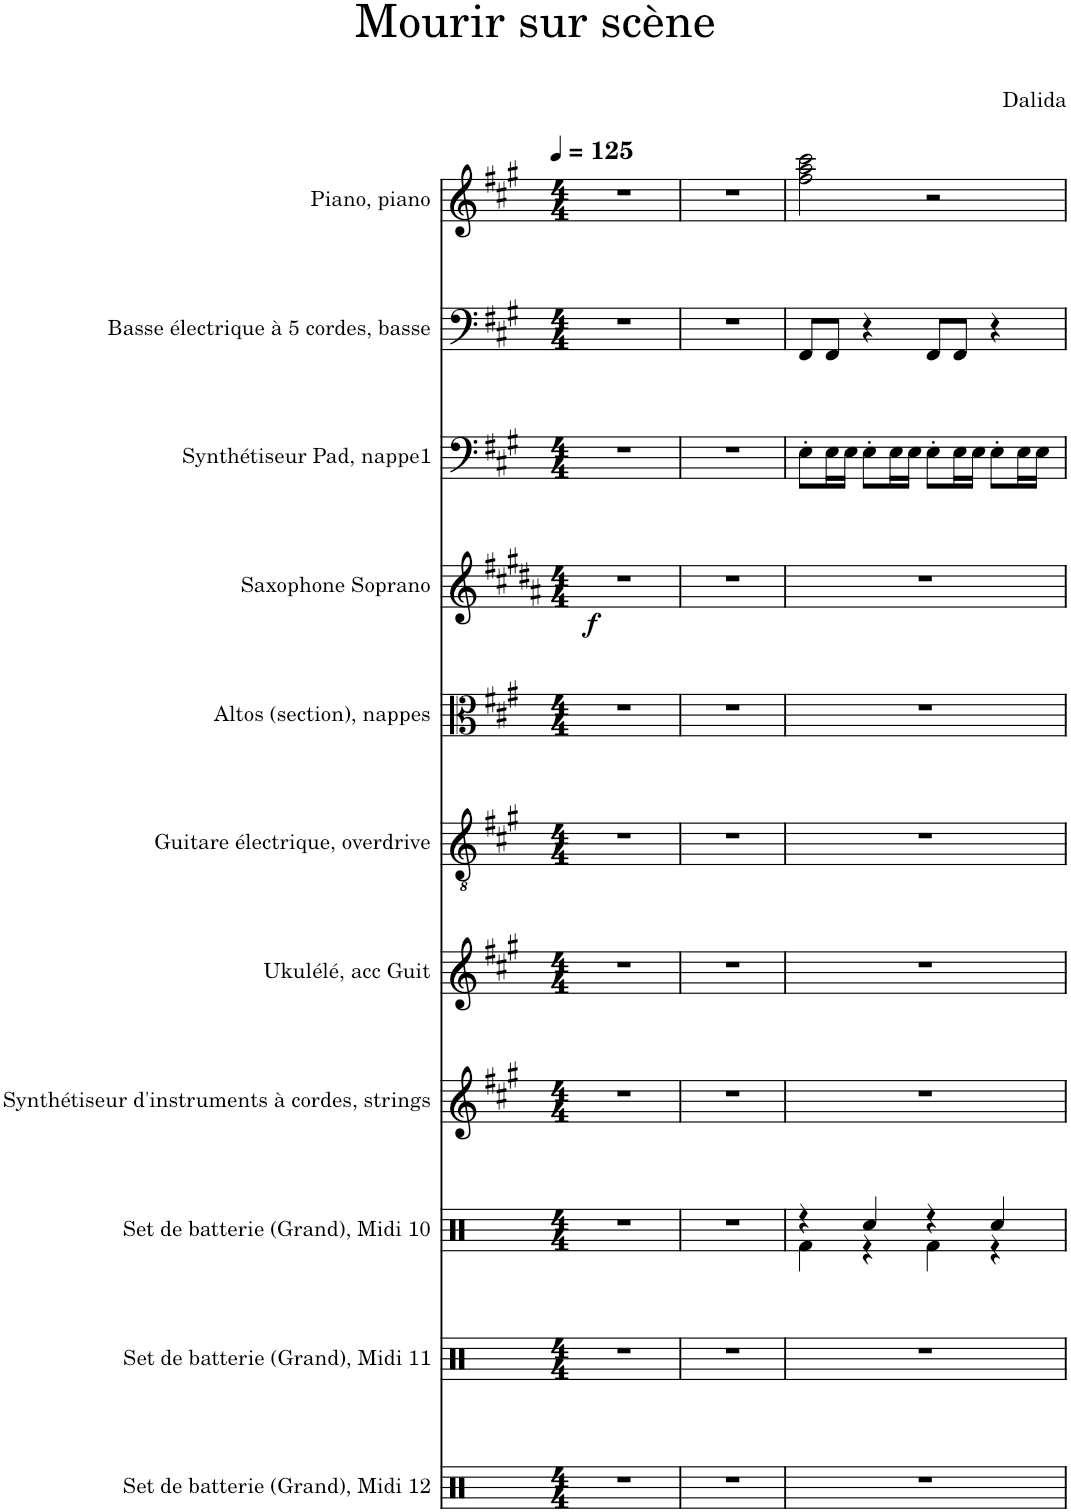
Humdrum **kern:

**kern	**kern	**kern	**kern	**kern	**kern	**kern	**kern	**dynam	**kern	**kern	**kern
*part11	*part10	*part9	*part8	*part7	*part6	*part5	*part4	*part4	*part3	*part2	*part1
*staff11	*staff10	*staff9	*staff8	*staff7	*staff6	*staff5	*staff4	*staff4	*staff3	*staff2	*staff1
*I"Set de batterie (Grand), Midi 12	*I"Set de batterie (Grand), Midi 11	*I"Set de batterie (Grand), Midi 10	*I"Synthétiseur d'instruments à cordes, strings	*I"Ukulélé, acc Guit	*I"Guitare électrique, overdrive	*I"Altos (section), nappes	*I"Saxophone Soprano	*	*I"Synthétiseur Pad, nappe1	*I"Basse électrique à 5 cordes, basse	*I"Piano, piano
*I'Set de Bat.	*I'Set de Bat.	*I'Set de Bat.	*I'Synth.	*I'Uk.	*I'Guit. El.	*I'Alt.	*I'Sax. S.	*	*I'Synth.	*I'B. él.	*I'Pia.
*clefX	*clefX	*clefX	*clefG2	*clefG2	*clefGv2	*clefC3	*clefG2	*	*clefF4	*clefF4	*clefG2
*	*	*	*	*	*	*	*Trd1c2	*	*	*Trd7c12	*
*k[]	*k[]	*k[]	*k[f#c#g#]	*k[f#c#g#]	*k[f#c#g#]	*k[f#c#g#]	*k[f#c#g#d#a#]	*	*k[f#c#g#]	*k[f#c#g#]	*k[f#c#g#]
*M4/4	*M4/4	*M4/4	*M4/4	*M4/4	*M4/4	*M4/4	*M4/4	*	*M4/4	*M4/4	*M4/4
*MM125	*MM125	*MM125	*MM125	*MM125	*MM125	*MM125	*MM125	*	*MM125	*MM125	*MM125
=1	=1	=1	=1	=1	=1	=1	=1	=1	=1	=1	=1
!	!	!	!	!	!	!	!	!LO:DY:b	!	!	!
1r	1r	1r	1r	1r	1r	1r	1r	f	1r	1r	1r
=2	=2	=2	=2	=2	=2	=2	=2	=2	=2	=2	=2
1r	1r	1r	1r	1r	1r	1r	1r	.	1r	1r	1r
=3	=3	=3	=3	=3	=3	=3	=3	=3	=3	=3	=3
*	*	*^	*	*	*	*	*	*	*	*	*
1r	1r	4r	4Rf\	1r	1r	1r	1r	1r	.	8E'\L	8FF#/L	2ff#\ 2aa\ 2ccc#\
.	.	.	.	.	.	.	.	.	.	16E\L	8FF#/J	.
.	.	.	.	.	.	.	.	.	.	16E\JJ	.	.
.	.	4Rcc/	4r	.	.	.	.	.	.	8E'\L	4r	.
.	.	.	.	.	.	.	.	.	.	16E\L	.	.
.	.	.	.	.	.	.	.	.	.	16E\JJ	.	.
.	.	4r	4Rf\	.	.	.	.	.	.	8E'\L	8FF#/L	2r
.	.	.	.	.	.	.	.	.	.	16E\L	8FF#/J	.
.	.	.	.	.	.	.	.	.	.	16E\JJ	.	.
.	.	4Rcc/	4r	.	.	.	.	.	.	8E'\L	4r	.
.	.	.	.	.	.	.	.	.	.	16E\L	.	.
.	.	.	.	.	.	.	.	.	.	16E\JJ	.	.
*	*	*v	*v	*	*	*	*	*	*	*	*	*
=	=	=	=	=	=	=	=	=	=	=	=
*-	*-	*-	*-	*-	*-	*-	*-	*-	*-	*-	*-
